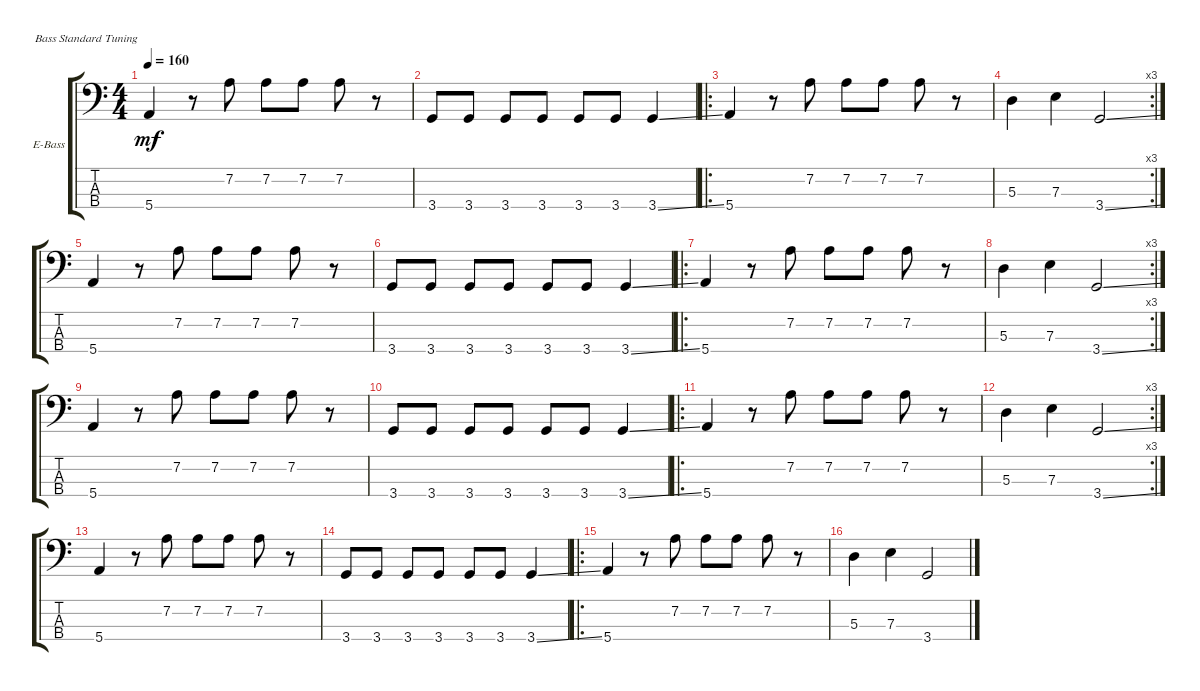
\defaultSystemsLayout 4
\bracketExtendMode groupsimilarinstruments
\firstSystemTrackNameOrientation horizontal
\otherSystemsTrackNameOrientation horizontal
\track ("Electric Bass" "E-Bass") {instrument electricbassfinger}
\staff {score tabs}
\tuning (G2 D2 A1 E1)
\ts (4 4)
\tempo 160
\clef f4
\ks c
5.4.4{dy mf} r.8 7.2.8 7.2.8 7.2.8 7.2.8 r.8 |
3.4.8 3.4.8 3.4.8 3.4.8 3.4.8 3.4.8 3.4{ss}.4 |
\ro
5.4.4 r.8 7.2.8 7.2.8 7.2.8 7.2.8 r.8 |
\rc 3
5.3.4 7.3.4 3.4{ss}.2 |
5.4.4 r.8 7.2.8 7.2.8 7.2.8 7.2.8 r.8 |
3.4.8 3.4.8 3.4.8 3.4.8 3.4.8 3.4.8 3.4{ss}.4 |
\ro
5.4.4 r.8 7.2.8 7.2.8 7.2.8 7.2.8 r.8 |
\rc 3
5.3.4 7.3.4 3.4{ss}.2 |
5.4.4 r.8 7.2.8 7.2.8 7.2.8 7.2.8 r.8 |
3.4.8 3.4.8 3.4.8 3.4.8 3.4.8 3.4.8 3.4{ss}.4 |
\ro
5.4.4 r.8 7.2.8 7.2.8 7.2.8 7.2.8 r.8 |
\rc 3
5.3.4 7.3.4 3.4{ss}.2 |
5.4.4 r.8 7.2.8 7.2.8 7.2.8 7.2.8 r.8 |
3.4.8 3.4.8 3.4.8 3.4.8 3.4.8 3.4.8 3.4{ss}.4 |
\ro
5.4.4 r.8 7.2.8 7.2.8 7.2.8 7.2.8 r.8 |
5.3.4 7.3.4 3.4{ss}.2
